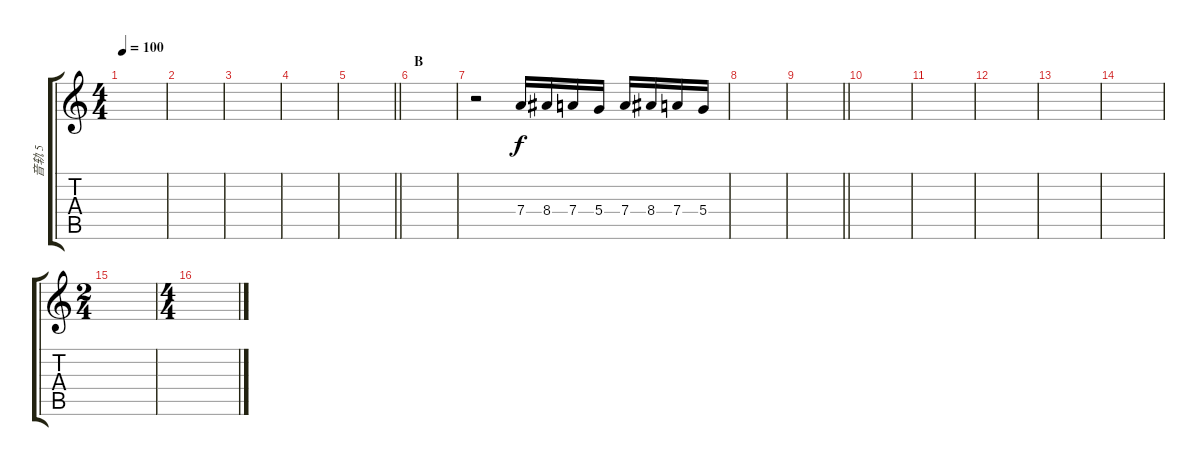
\track ("音轨 5" "音轨 5") {instrument distortionguitar}
\staff {score tabs}
\tuning (E4 B3 G3 D3 A2 E2) {hide}
\ts (4 4)
\tempo 100
\clef g2
\ks c
|
|
|
|
\barLineRight lightlight
|
\section ("" "B")
|
r.2 7.4.16 8.4.16 7.4.16 5.4.16 7.4.16 8.4.16 7.4.16 5.4.16 |
|
\barLineRight lightlight
|
|
|
|
|
|
\ts (2 4)
|
\ts (4 4)
